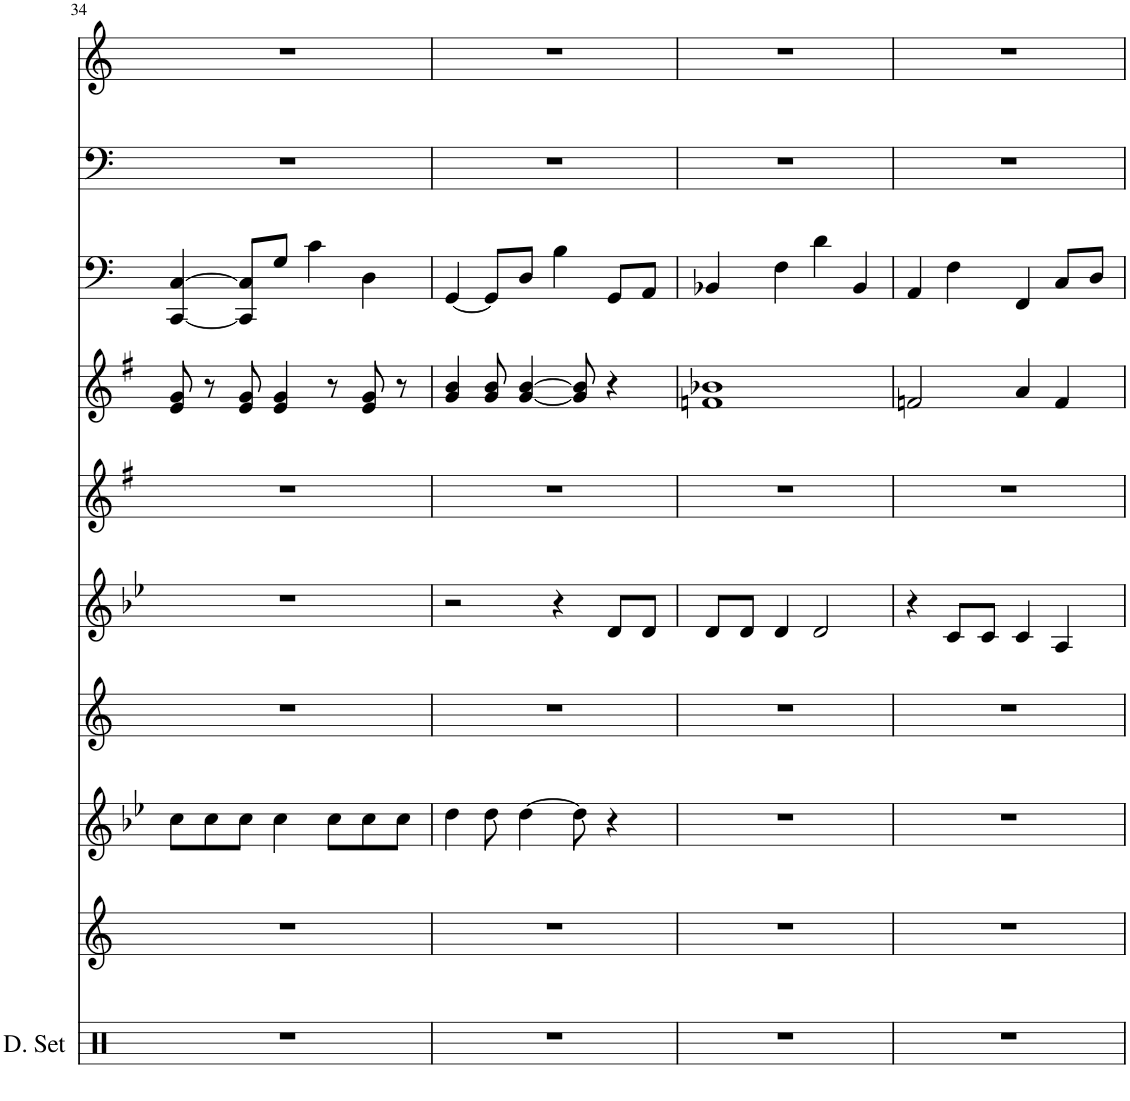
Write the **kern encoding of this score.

**kern	**kern	**kern	**kern	**kern	**kern	**kern	**kern	**kern	**kern
*part10	*part9	*part8	*part7	*part6	*part5	*part4	*part3	*part2	*part1
*staff10	*staff9	*staff8	*staff7	*staff6	*staff5	*staff4	*staff3	*staff2	*staff1
*I"Drumset	*I"Clarinet	*I"Timon/Trombone	*I"Simba/Brass	*I"Pumba/Tuba	*I"Strings	*I"Flute	*I"Voila	*I"Violin	*I"Clarinet
*I'D. Set	*I'Cl	*I'Trb	*I'Brs	*I'Tba	*I'Str	*I'Fl	*I'Vla	*I'Vln	*I'Cl
!!LO:PB:g=z
*clefX	*clefG2	*clefG2	*clefG2	*clefG2	*clefG2	*clefG2	*clefF4	*clefF4	*clefG2
*	*Trd1c2	*	*	*	*	*	*	*	*Trd1c2
*k[]	*k[]	*k[b-e-]	*k[]	*k[b-e-]	*k[f#]	*k[f#]	*k[]	*k[]	*k[]
*M4/4	*M4/4	*M4/4	*M4/4	*M4/4	*M4/4	*M4/4	*M4/4	*M4/4	*M4/4
=34	=34	=34	=34	=34	=34	=34	=34	=34	=34
1r	1r	8cc\L	1r	1r	1r	8e/ 8g/	[4CC/ [4C/	1r	1r
.	.	8cc\	.	.	.	8r	.	.	.
.	.	8cc\J	.	.	.	8e/ 8g/	8CC/] 8C/]L	.	.
.	.	4cc\	.	.	.	4e/ 4g/	8G/J	.	.
.	.	.	.	.	.	.	4c\	.	.
.	.	8cc\L	.	.	.	8r	.	.	.
.	.	8cc\	.	.	.	8e/ 8g/	4D\	.	.
.	.	8cc\J	.	.	.	8r	.	.	.
=35	=35	=35	=35	=35	=35	=35	=35	=35	=35
1r	1r	4dd\	1r	2r	1r	4g/ 4b/	[4GG/	1r	1r
.	.	8dd\	.	.	.	8g/ 8b/	8GG/L]	.	.
.	.	[4dd\	.	.	.	[4g/ [4b/	8D/J	.	.
.	.	.	.	4r	.	.	4B\	.	.
.	.	8dd\]	.	.	.	8g/] 8b/]	.	.	.
.	.	4r	.	8d/L	.	4r	8GG/L	.	.
.	.	.	.	8d/J	.	.	8AA/J	.	.
=36	=36	=36	=36	=36	=36	=36	=36	=36	=36
1r	1r	1r	1r	8d/L	1r	1fn 1b-X	4BB-X/	1r	1r
.	.	.	.	8d/J	.	.	.	.	.
.	.	.	.	4d/	.	.	4F\	.	.
.	.	.	.	2d/	.	.	4d\	.	.
.	.	.	.	.	.	.	4BB-/	.	.
=37	=37	=37	=37	=37	=37	=37	=37	=37	=37
1r	1r	1r	1r	4r	1r	2fn/	4AA/	1r	1r
.	.	.	.	8c/L	.	.	4F\	.	.
.	.	.	.	8c/J	.	.	.	.	.
.	.	.	.	4c/	.	4a/	4FF/	.	.
.	.	.	.	4A/	.	4f/	8C/L	.	.
.	.	.	.	.	.	.	8D/J	.	.
=	=	=	=	=	=	=	=	=	=
*-	*-	*-	*-	*-	*-	*-	*-	*-	*-
